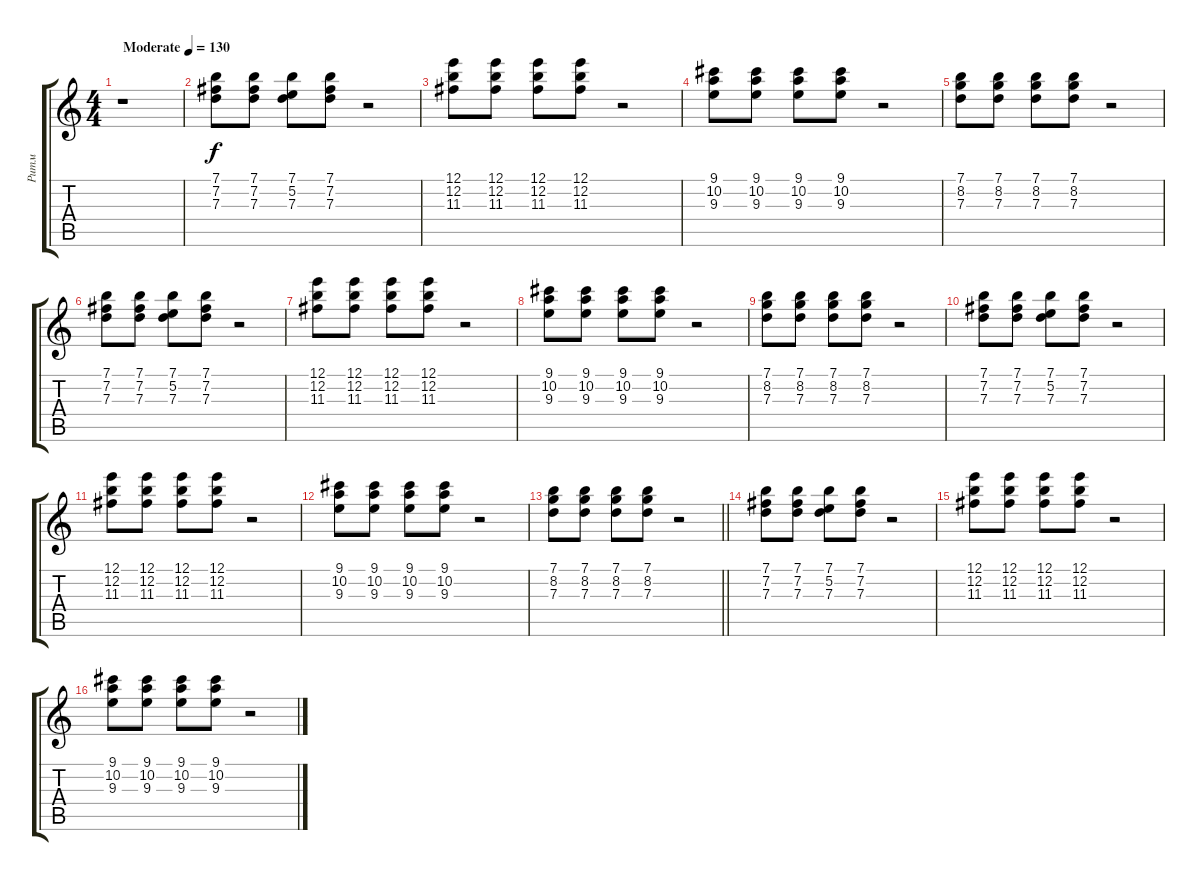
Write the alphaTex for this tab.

\track ("Ритм" "Ритм") {instrument distortionguitar}
\staff {score tabs}
\tuning (E4 B3 G3 D3 A2 E2) {hide}
\ts (4 4)
\tempo (130 "Moderate")
\clef g2
\ks c
r.1{dy f instrument distortionguitar} |
(7.1 7.2 7.3).8 (7.1 7.2 7.3).8 (7.1 5.2 7.3).8 (7.1 7.2 7.3).8 r.2 |
(12.1 12.2 11.3).8 (12.1 12.2 11.3).8 (12.1 12.2 11.3).8 (12.1 12.2 11.3).8 r.2 |
(9.1 10.2 9.3).8 (9.1 10.2 9.3).8 (9.1 10.2 9.3).8 (9.1 10.2 9.3).8 r.2 |
(7.1 8.2 7.3).8 (7.1 8.2 7.3).8 (7.1 8.2 7.3).8 (7.1 8.2 7.3).8 r.2 |
(7.1 7.2 7.3).8 (7.1 7.2 7.3).8 (7.1 5.2 7.3).8 (7.1 7.2 7.3).8 r.2 |
(12.1 12.2 11.3).8 (12.1 12.2 11.3).8 (12.1 12.2 11.3).8 (12.1 12.2 11.3).8 r.2 |
(9.1 10.2 9.3).8 (9.1 10.2 9.3).8 (9.1 10.2 9.3).8 (9.1 10.2 9.3).8 r.2 |
(7.1 8.2 7.3).8 (7.1 8.2 7.3).8 (7.1 8.2 7.3).8 (7.1 8.2 7.3).8 r.2 |
(7.1 7.2 7.3).8 (7.1 7.2 7.3).8 (7.1 5.2 7.3).8 (7.1 7.2 7.3).8 r.2 |
(12.1 12.2 11.3).8 (12.1 12.2 11.3).8 (12.1 12.2 11.3).8 (12.1 12.2 11.3).8 r.2 |
(9.1 10.2 9.3).8 (9.1 10.2 9.3).8 (9.1 10.2 9.3).8 (9.1 10.2 9.3).8 r.2 |
\barLineRight lightlight
(7.1 8.2 7.3).8 (7.1 8.2 7.3).8 (7.1 8.2 7.3).8 (7.1 8.2 7.3).8 r.2 |
(7.1 7.2 7.3).8 (7.1 7.2 7.3).8 (7.1 5.2 7.3).8 (7.1 7.2 7.3).8 r.2 |
(12.1 12.2 11.3).8 (12.1 12.2 11.3).8 (12.1 12.2 11.3).8 (12.1 12.2 11.3).8 r.2 |
(9.1 10.2 9.3).8 (9.1 10.2 9.3).8 (9.1 10.2 9.3).8 (9.1 10.2 9.3).8 r.2
